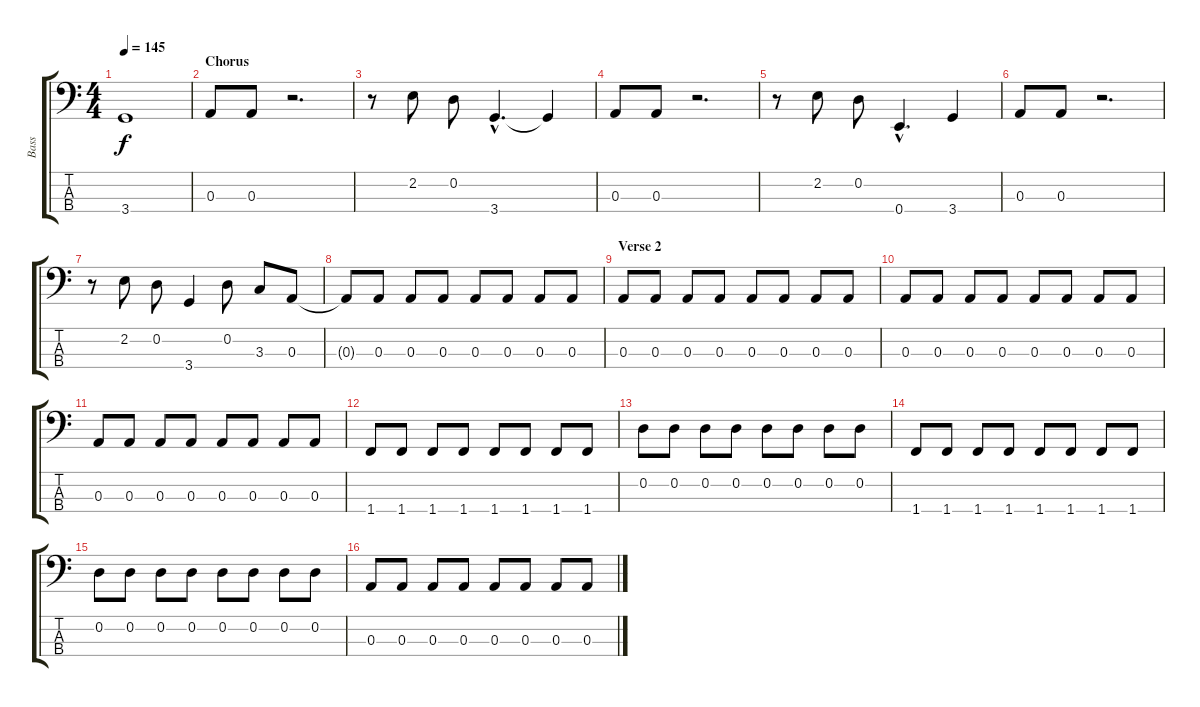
\track ("Bass" "Bass") {instrument electricbassfinger}
\staff {score tabs}
\tuning (G2 D2 A1 E1) {hide}
\ts (4 4)
\tempo 145
\clef f4
\ks c
3.4.1{dy f} |
\section ("" "Chorus")
0.3.8 0.3.8 r.2{d} |
r.8 2.2.8 0.2.8 3.4{hac}.4{d} 3.4{t}.4 |
0.3.8 0.3.8 r.2{d} |
r.8 2.2.8 0.2.8 0.4{hac}.4{d} 3.4.4 |
0.3.8 0.3.8 r.2{d} |
r.8 2.2.8 0.2.8 3.4.4 0.2.8 3.3.8 0.3.8 |
0.3{t}.8 0.3.8 0.3.8 0.3.8 0.3.8 0.3.8 0.3.8 0.3.8 |
\section ("" "Verse 2")
0.3.8 0.3.8 0.3.8 0.3.8 0.3.8 0.3.8 0.3.8 0.3.8 |
0.3.8 0.3.8 0.3.8 0.3.8 0.3.8 0.3.8 0.3.8 0.3.8 |
0.3.8 0.3.8 0.3.8 0.3.8 0.3.8 0.3.8 0.3.8 0.3.8 |
1.4.8 1.4.8 1.4.8 1.4.8 1.4.8 1.4.8 1.4.8 1.4.8 |
0.2.8 0.2.8 0.2.8 0.2.8 0.2.8 0.2.8 0.2.8 0.2.8 |
1.4.8 1.4.8 1.4.8 1.4.8 1.4.8 1.4.8 1.4.8 1.4.8 |
0.2.8 0.2.8 0.2.8 0.2.8 0.2.8 0.2.8 0.2.8 0.2.8 |
0.3.8 0.3.8 0.3.8 0.3.8 0.3.8 0.3.8 0.3.8 0.3.8
